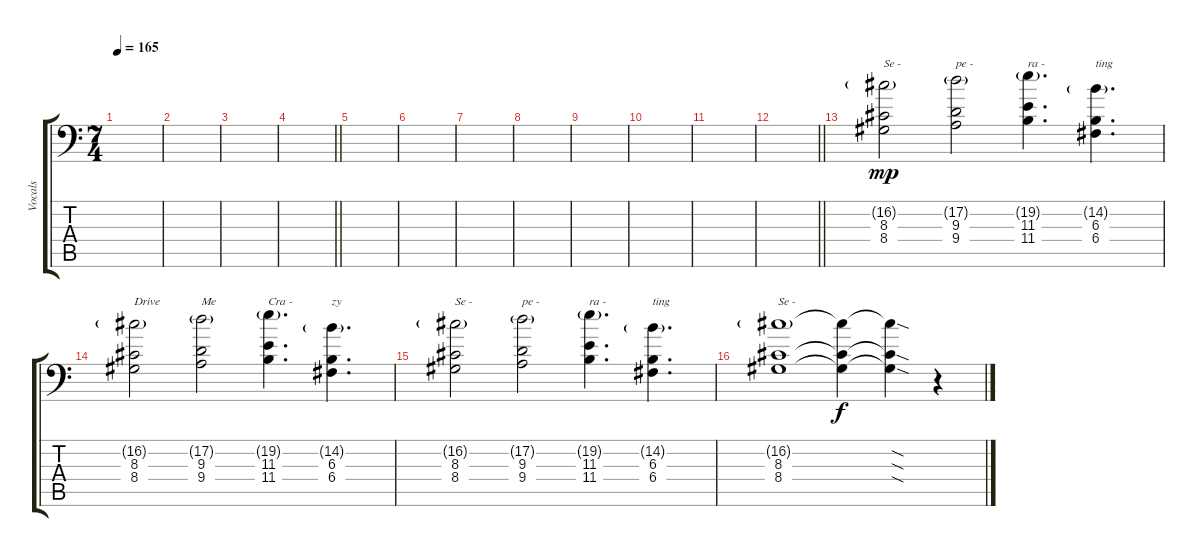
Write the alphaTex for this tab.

\track ("Vocals" "Vocals") {instrument bassoon}
\staff {score tabs}
\tuning (D4 A3 F3 C3 G2 A1) {hide}
\ts (7 4)
\tempo 165
\clef f4
\ks c
|
|
|
\barLineRight lightlight
|
\section ("" "")
|
|
|
|
|
|
|
\barLineRight lightlight
|
\section ("" "")
(16.2{g} 8.3 8.4).2{txt "Se - " dy mp volume 8} (17.2{g} 9.3 9.4).2{txt "pe - "} (19.2{g} 11.3 11.4).4{d txt "ra - "} (14.2{g} 6.3 6.4).4{d txt "ting"} |
(16.2{g} 8.3 8.4).2{txt "Drive"} (17.2{g} 9.3 9.4).2{txt "Me"} (19.2{g} 11.3 11.4).4{d txt "Cra -"} (14.2{g} 6.3 6.4).4{d txt "zy"} |
(16.2{g} 8.3 8.4).2{txt "Se - "} (17.2{g} 9.3 9.4).2{txt "pe - "} (19.2{g} 11.3 11.4).4{d txt "ra - "} (14.2{g} 6.3 6.4).4{d txt "ting"} |
(16.2{g} 8.3 8.4).1{txt "Se - "} (16.2{t} 8.3{t} 8.4{t}).4{dy f} (16.2{sod t} 8.3{sod t} 8.4{sod t}).4 r.4
